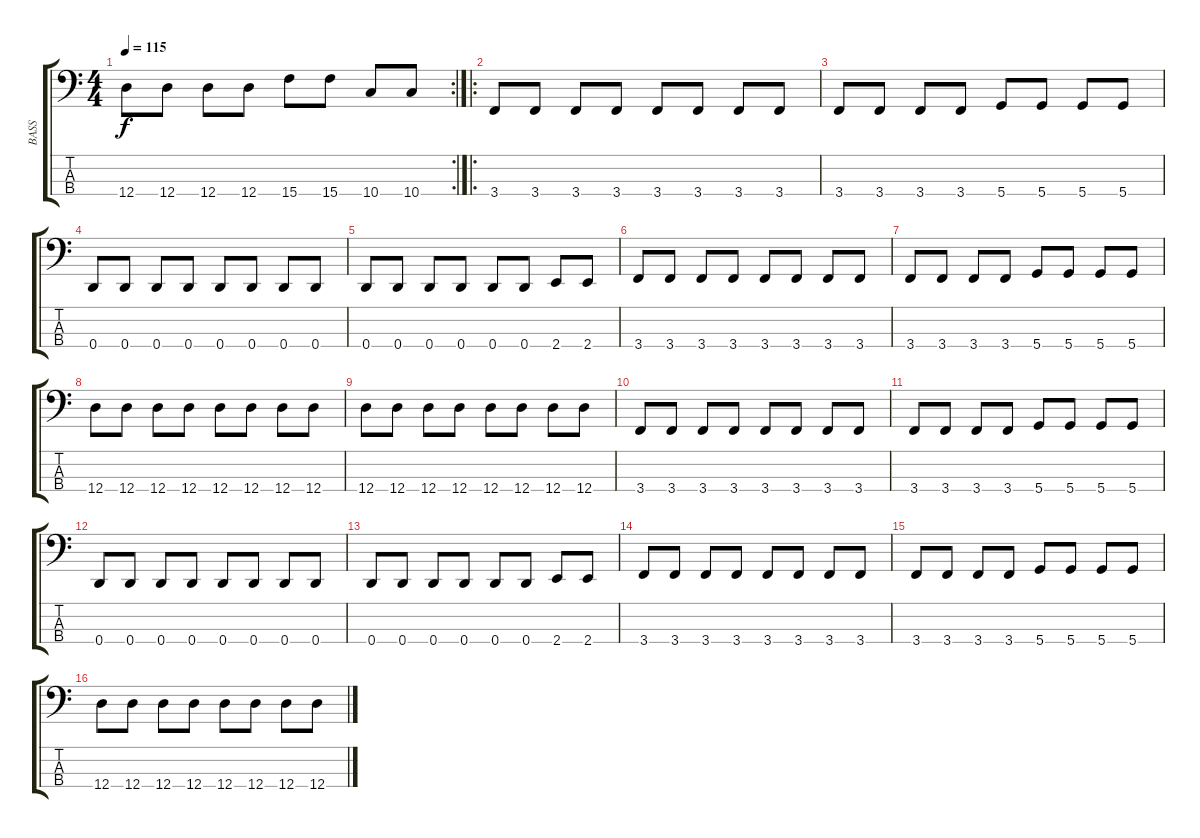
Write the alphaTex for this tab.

\track ("BASS" "BASS") {instrument electricbasspick}
\staff {score tabs}
\tuning (G2 D2 A1 D1) {hide}
\rc 2
\ts (4 4)
\tempo 115
\clef f4
\ks c
12.4.8{dy f} 12.4.8 12.4.8 12.4.8 15.4.8 15.4.8 10.4.8 10.4.8 |
\ro
3.4.8 3.4.8 3.4.8 3.4.8 3.4.8 3.4.8 3.4.8 3.4.8 |
3.4.8 3.4.8 3.4.8 3.4.8 5.4.8 5.4.8 5.4.8 5.4.8 |
0.4.8 0.4.8 0.4.8 0.4.8 0.4.8 0.4.8 0.4.8 0.4.8 |
0.4.8 0.4.8 0.4.8 0.4.8 0.4.8 0.4.8 2.4.8 2.4.8 |
3.4.8 3.4.8 3.4.8 3.4.8 3.4.8 3.4.8 3.4.8 3.4.8 |
3.4.8 3.4.8 3.4.8 3.4.8 5.4.8 5.4.8 5.4.8 5.4.8 |
12.4.8 12.4.8 12.4.8 12.4.8 12.4.8 12.4.8 12.4.8 12.4.8 |
12.4.8 12.4.8 12.4.8 12.4.8 12.4.8 12.4.8 12.4.8 12.4.8 |
3.4.8 3.4.8 3.4.8 3.4.8 3.4.8 3.4.8 3.4.8 3.4.8 |
3.4.8 3.4.8 3.4.8 3.4.8 5.4.8 5.4.8 5.4.8 5.4.8 |
0.4.8 0.4.8 0.4.8 0.4.8 0.4.8 0.4.8 0.4.8 0.4.8 |
0.4.8 0.4.8 0.4.8 0.4.8 0.4.8 0.4.8 2.4.8 2.4.8 |
3.4.8 3.4.8 3.4.8 3.4.8 3.4.8 3.4.8 3.4.8 3.4.8 |
3.4.8 3.4.8 3.4.8 3.4.8 5.4.8 5.4.8 5.4.8 5.4.8 |
12.4.8 12.4.8 12.4.8 12.4.8 12.4.8 12.4.8 12.4.8 12.4.8
